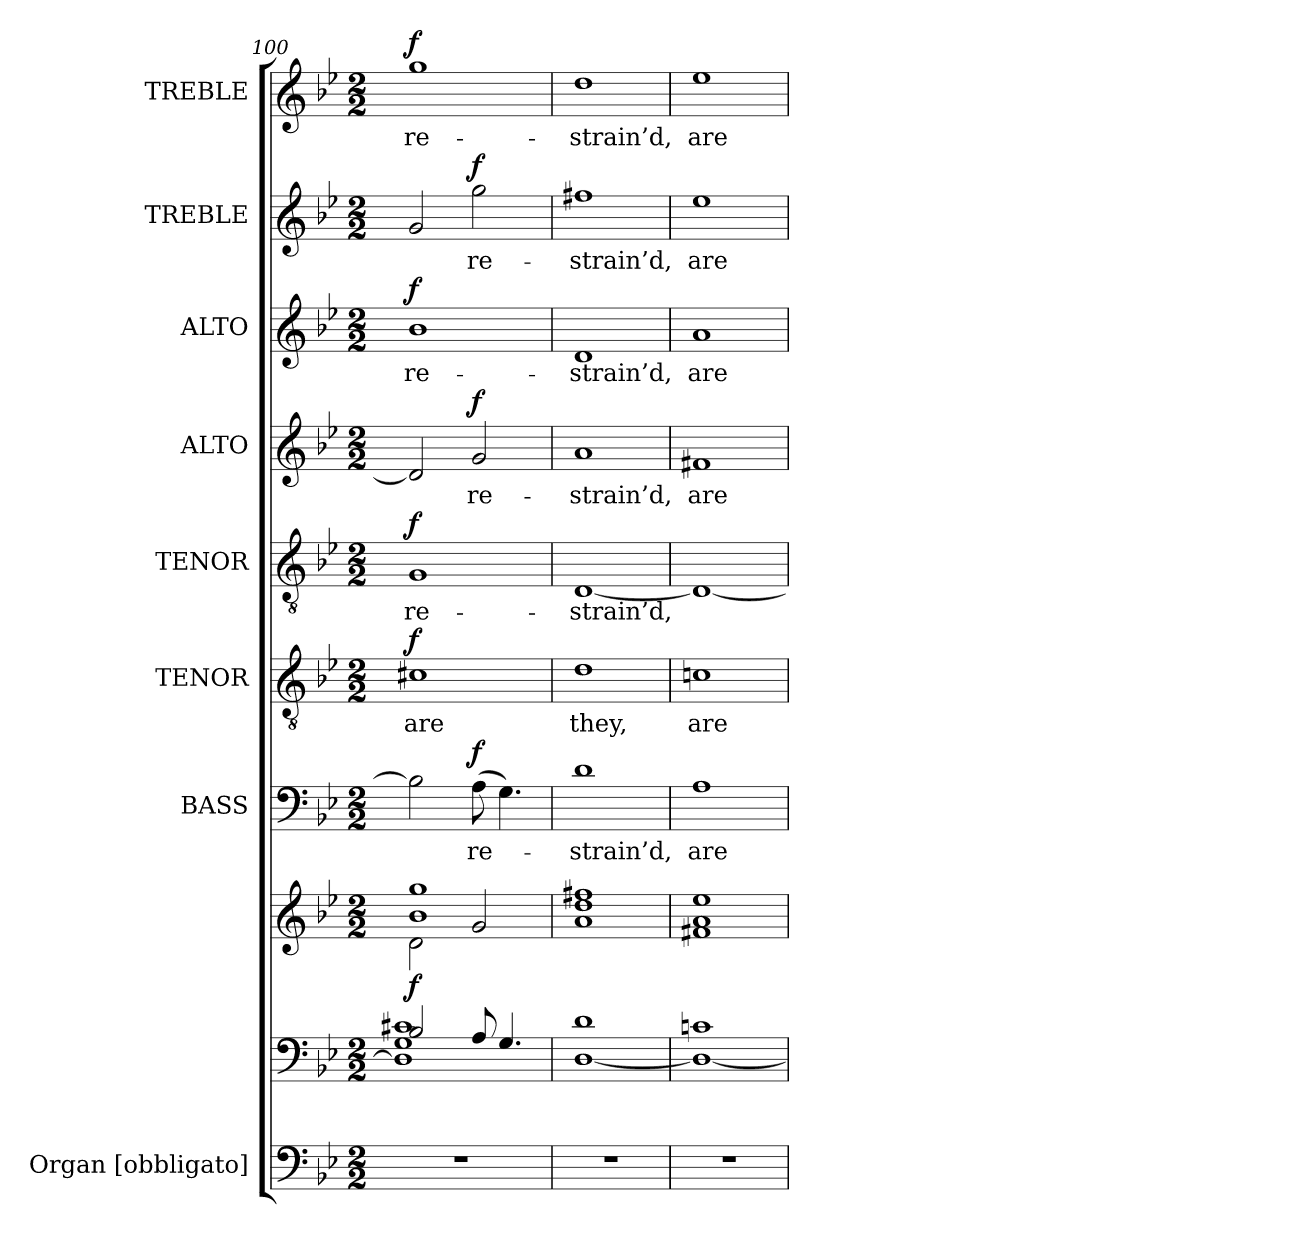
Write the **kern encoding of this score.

**kern	**kern	**kern	**dynam	**kern	**text	**dynam	**kern	**text	**dynam	**kern	**text	**dynam	**kern	**text	**dynam	**kern	**text	**dynam	**kern	**text	**dynam	**kern	**text	**dynam
*part8	*part8	*part8	*part8	*part7	*part7	*part7	*part6	*part6	*part6	*part5	*part5	*part5	*part4	*part4	*part4	*part3	*part3	*part3	*part2	*part2	*part2	*part1	*part1	*part1
*staff10	*staff9	*staff8	*staff8/9/10	*staff7	*staff7	*staff7	*staff6	*staff6	*staff6	*staff5	*staff5	*staff5	*staff4	*staff4	*staff4	*staff3	*staff3	*staff3	*staff2	*staff2	*staff2	*staff1	*staff1	*staff1
*I"Organ [obbligato]	*	*	*	*I"BASS	*	*	*I"TENOR	*	*	*I"TENOR	*	*	*I"ALTO	*	*	*I"ALTO	*	*	*I"TREBLE	*	*	*I"TREBLE	*	*
*clefF4	*clefF4	*clefG2	*	*clefF4	*	*	*clefGv2	*	*	*clefGv2	*	*	*clefG2	*	*	*clefG2	*	*	*clefG2	*	*	*clefG2	*	*
*	*	*	*	*	*	*	*ITrd7c12	*	*	*ITrd7c12	*	*	*	*	*	*	*	*	*	*	*	*	*	*
*k[b-e-]	*k[b-e-]	*k[b-e-]	*	*k[b-e-]	*	*	*k[b-e-]	*	*	*k[b-e-]	*	*	*k[b-e-]	*	*	*k[b-e-]	*	*	*k[b-e-]	*	*	*k[b-e-]	*	*
*B-:	*B-:	*B-:	*	*B-:	*	*	*B-:	*	*	*B-:	*	*	*B-:	*	*	*B-:	*	*	*B-:	*	*	*B-:	*	*
*M2/2	*M2/2	*M2/2	*	*M2/2	*	*	*M2/2	*	*	*M2/2	*	*	*M2/2	*	*	*M2/2	*	*	*M2/2	*	*	*M2/2	*	*
=100	=100	=100	=100	=100	=100	=100	=100	=100	=100	=100	=100	=100	=100	=100	=100	=100	=100	=100	=100	=100	=100	=100	=100	=100
*	*^	*^	*	*	*	*	*	*	*	*	*	*	*	*	*	*	*	*	*	*	*	*	*	*
!	!	!	!	!	!	!	!	!	!	!LO:LY:b:color=#000000	!	!	!	!	!	!	!	!	!	!	!	!	!	!	!	!
!	!	!	!	!	!	!	!	!	!	!	!	!	!LO:LY:b:color=#000000	!	!	!	!	!	!	!	!	!	!	!	!	!
!	!	!	!	!	!	!	!	!	!	!	!	!	!	!	!	!	!	!	!LO:LY:b:color=#000000	!	!	!	!	!	!	!
!	!	!	!	!	!	!	!	!	!	!	!	!	!	!	!	!	!	!	!	!	!	!	!	!	!LO:LY:b:color=#000000	!
1r	2B-i/	1Di] 1Gi 1c#Xi	1b-i 1ggi	2di\	f	2B-i\]	.	.	1C#Xi	are	f	1GGi	re-	f	2di/]	.	.	1b-i	re-	f	2gi/	.	.	1ggi	re-	f
!	!	!	!	!	!	!	!LO:LY:b:color=#000000	!	!	!	!	!	!	!	!	!	!	!	!	!	!	!	!	!	!	!
!	!	!	!	!	!	!	!	!	!	!	!	!	!	!	!	!LO:LY:b:color=#000000	!	!	!	!	!	!	!	!	!	!
!	!	!	!	!	!	!	!	!	!	!	!	!	!	!	!	!	!	!	!	!	!	!LO:LY:b:color=#000000	!	!	!	!
.	8Ai/	.	.	2gi/	.	(8Ai\	re-	f	.	.	.	.	.	.	2gi/	re-	f	.	.	.	2ggi\	re-	f	.	.	.
.	4.Gi/	.	.	.	.	4.Gi\)	.	.	.	.	.	.	.	.	.	.	.	.	.	.	.	.	.	.	.	.
*	*	*	*v	*v	*	*	*	*	*	*	*	*	*	*	*	*	*	*	*	*	*	*	*	*	*	*
=101	=101	=101	=101	=101	=101	=101	=101	=101	=101	=101	=101	=101	=101	=101	=101	=101	=101	=101	=101	=101	=101	=101	=101	=101	=101
!	!	!	!	!	!	!LO:LY:b:color=#000000	!	!	!	!	!	!	!	!	!	!	!	!	!	!	!	!	!	!	!
!	!	!	!	!	!	!	!	!	!LO:LY:b:color=#000000	!	!	!	!	!	!	!	!	!	!	!	!	!	!	!	!
!	!	!	!	!	!	!	!	!	!	!	!	!LO:LY:b:color=#000000	!	!	!	!	!	!	!	!	!	!	!	!	!
!	!	!	!	!	!	!	!	!	!	!	!	!	!	!	!LO:LY:b:color=#000000	!	!	!	!	!	!	!	!	!	!
!	!	!	!	!	!	!	!	!	!	!	!	!	!	!	!	!	!	!LO:LY:b:color=#000000	!	!	!	!	!	!	!
!	!	!	!	!	!	!	!	!	!	!	!	!	!	!	!	!	!	!	!	!	!LO:LY:b:color=#000000	!	!	!	!
!	!	!	!	!	!	!	!	!	!	!	!	!	!	!	!	!	!	!	!	!	!	!	!	!LO:LY:b:color=#000000	!
1r	1di	[1Di	1ai 1ddi 1ff#Xi	.	1di	-strain’d,	.	1Di	they,	.	[1DDi	-strain’d,	.	1ai	-strain’d,	.	1di	-strain’d,	.	1ff#Xi	-strain’d,	.	1ddi	-strain’d,	.
=102	=102	=102	=102	=102	=102	=102	=102	=102	=102	=102	=102	=102	=102	=102	=102	=102	=102	=102	=102	=102	=102	=102	=102	=102	=102
!	!	!	!	!	!	!LO:LY:b:color=#000000	!	!	!	!	!	!	!	!	!	!	!	!	!	!	!	!	!	!	!
!	!	!	!	!	!	!	!	!	!LO:LY:b:color=#000000	!	!	!	!	!	!	!	!	!	!	!	!	!	!	!	!
!	!	!	!	!	!	!	!	!	!	!	!	!	!	!	!LO:LY:b:color=#000000	!	!	!	!	!	!	!	!	!	!
!	!	!	!	!	!	!	!	!	!	!	!	!	!	!	!	!	!	!LO:LY:b:color=#000000	!	!	!	!	!	!	!
!	!	!	!	!	!	!	!	!	!	!	!	!	!	!	!	!	!	!	!	!	!LO:LY:b:color=#000000	!	!	!	!
!	!	!	!	!	!	!	!	!	!	!	!	!	!	!	!	!	!	!	!	!	!	!	!	!LO:LY:b:color=#000000	!
1r	1cni	1Di_	1f#Xi 1ai 1ee-i	.	1Ai	are	.	1Cni	are	.	1DDi_	.	.	1f#Xi	are	.	1ai	are	.	1ee-i	are	.	1ee-i	are	.
*	*v	*v	*	*	*	*	*	*	*	*	*	*	*	*	*	*	*	*	*	*	*	*	*	*	*
=	=	=	=	=	=	=	=	=	=	=	=	=	=	=	=	=	=	=	=	=	=	=	=	=
*-	*-	*-	*-	*-	*-	*-	*-	*-	*-	*-	*-	*-	*-	*-	*-	*-	*-	*-	*-	*-	*-	*-	*-	*-
